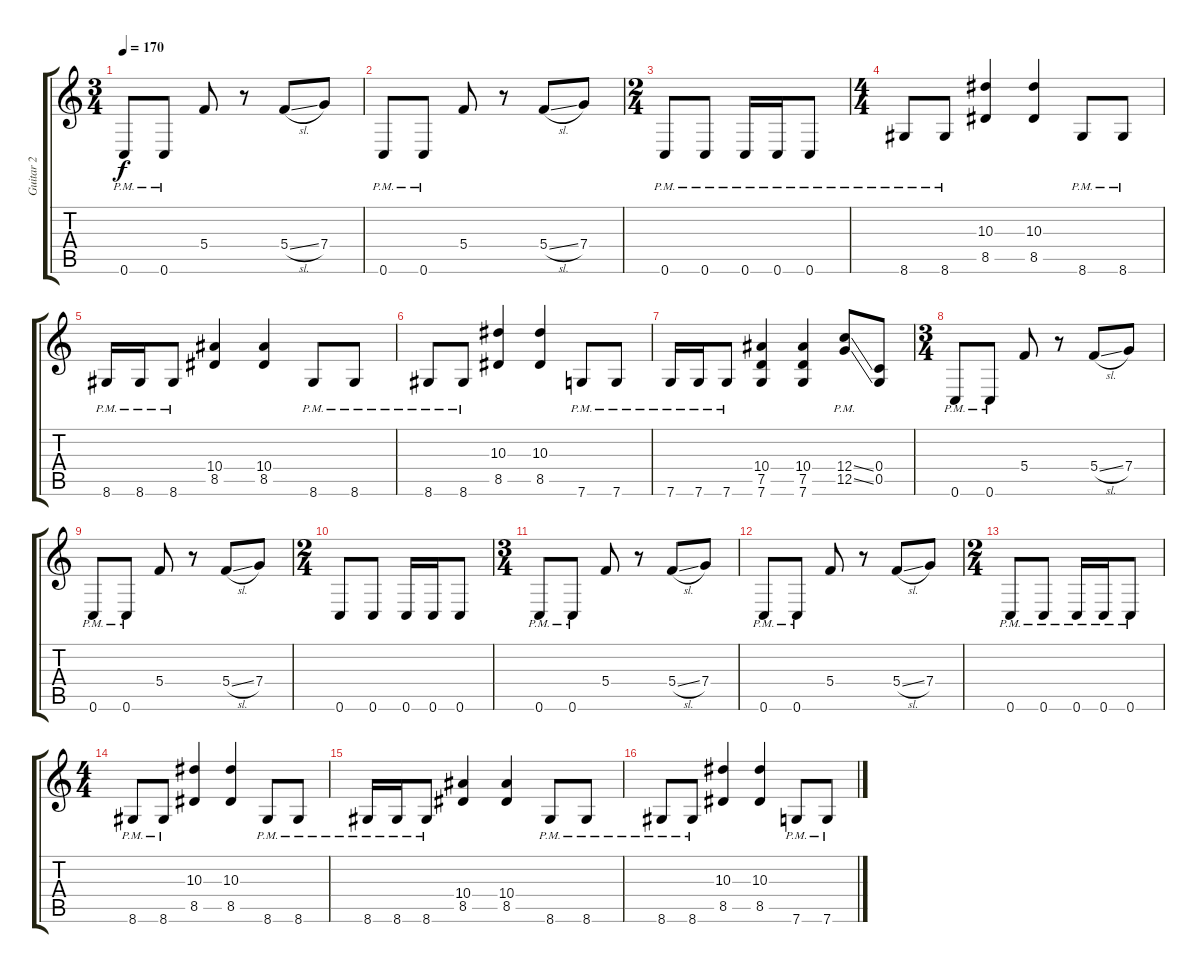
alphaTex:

\track ("Guitar 2" "Guitar 2") {instrument overdrivenguitar}
\staff {score tabs}
\tuning (D4 A3 F3 C3 G2 C2) {hide}
\ts (3 4)
\tempo 170
\clef g2
\ks c
0.6{pm}.8{dy f} 0.6{pm}.8 5.4.8 r.8 5.4{sl}.8 7.4.8 |
0.6{pm}.8 0.6{pm}.8 5.4.8 r.8 5.4{sl}.8 7.4.8 |
\ts (2 4)
0.6{pm}.8 0.6{pm}.8 0.6{pm}.16 0.6{pm}.16 0.6{pm}.8 |
\ts (4 4)
8.6{pm}.8 8.6{pm}.8 (10.3 8.5).4 (10.3 8.5).4 8.6{pm}.8 8.6{pm}.8 |
8.6{pm}.16 8.6{pm}.16 8.6{pm}.8 (10.4 8.5).4 (10.4 8.5).4 8.6{pm}.8 8.6{pm}.8 |
8.6{pm}.8 8.6{pm}.8 (10.3 8.5).4 (10.3 8.5).4 7.6{pm}.8 7.6{pm}.8 |
7.6{pm}.16 7.6{pm}.16 7.6{pm}.8 (10.4 7.5 7.6).4 (10.4 7.5 7.6).4 (12.4{ss} 12.5{ss pm}).8 (0.4 0.5).8 |
\ts (3 4)
0.6{pm}.8 0.6{pm}.8 5.4.8 r.8 5.4{sl}.8 7.4.8 |
0.6{pm}.8 0.6{pm}.8 5.4.8 r.8 5.4{sl}.8 7.4.8 |
\ts (2 4)
0.6.8 0.6.8 0.6.16 0.6.16 0.6.8 |
\ts (3 4)
0.6{pm}.8 0.6{pm}.8 5.4.8 r.8 5.4{sl}.8 7.4.8 |
0.6{pm}.8 0.6{pm}.8 5.4.8 r.8 5.4{sl}.8 7.4.8 |
\ts (2 4)
0.6{pm}.8 0.6{pm}.8 0.6{pm}.16 0.6{pm}.16 0.6{pm}.8 |
\ts (4 4)
8.6{pm}.8 8.6{pm}.8 (10.3 8.5).4 (10.3 8.5).4 8.6{pm}.8 8.6{pm}.8 |
8.6{pm}.16 8.6{pm}.16 8.6{pm}.8 (10.4 8.5).4 (10.4 8.5).4 8.6{pm}.8 8.6{pm}.8 |
8.6{pm}.8 8.6{pm}.8 (10.3 8.5).4 (10.3 8.5).4 7.6{pm}.8 7.6{pm}.8
